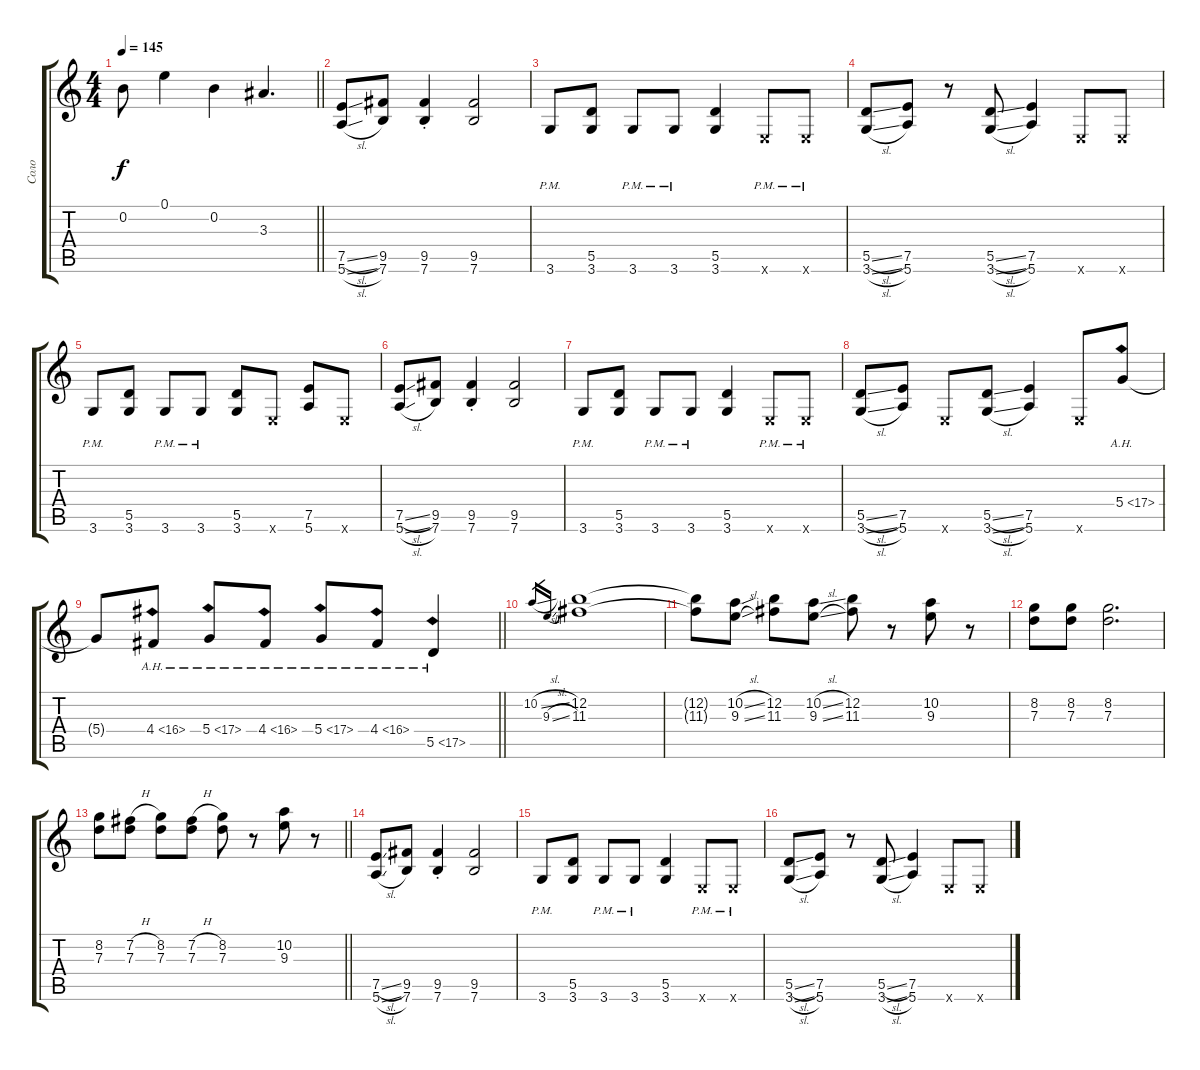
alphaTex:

\track ("Соло" "Соло") {instrument distortionguitar}
\staff {score tabs}
\tuning (E4 B3 G3 D3 A2 E2) {hide}
\ts (4 4)
\tempo 145
\clef g2
\barLineRight lightlight
\ks c
0.2{t}.8{dy f} 0.1.4 0.2.4 3.3.4{d} |
(7.5{sl} 5.6{sl}).8 (9.5 7.6).8 (9.5{st} 7.6{st}).4 (9.5 7.6).2 |
3.6{pm}.8 (5.5 3.6).8 3.6{pm}.8 3.6{pm}.8 (5.5 3.6).4 0.6{pm x}.8 0.6{pm x}.8 |
(5.5{sl} 3.6{sl}).8 (7.5 5.6).8 r.8 (5.5{sl} 3.6{sl}).8 (7.5 5.6).4 0.6{x}.8 0.6{x}.8 |
3.6{pm}.8 (5.5 3.6).8 3.6{pm}.8 3.6{pm}.8 (5.5 3.6).8 0.6{x}.8 (7.5 5.6).8 0.6{x}.8 |
(7.5{sl} 5.6{sl}).8 (9.5 7.6).8 (9.5{st} 7.6{st}).4 (9.5 7.6).2 |
3.6{pm}.8 (5.5 3.6).8 3.6{pm}.8 3.6{pm}.8 (5.5 3.6).4 0.6{pm x}.8 0.6{pm x}.8 |
(5.5{sl} 3.6{sl}).8 (7.5 5.6).8 0.6{x}.8 (5.5{sl} 3.6{sl}).8 (7.5 5.6).4 0.6{x}.8 5.4{ah 12}.8 |
\barLineRight lightlight
5.4{t}.8 4.4{ah 12}.8 5.4{ah 12}.8 4.4{ah 12}.8 5.4{ah 12}.8 4.4{ah 12}.8 5.5{ah 12}.4 |
10.2{sl}.16{gr} 9.3{sl}.16{gr} (12.2 11.3).1 |
(12.2{t} 11.3{t}).8 (10.2{sl} 9.3{sl}).8 (12.2 11.3).8 (10.2{sl} 9.3{sl}).8 (12.2 11.3).8 r.8 (10.2 9.3).8 r.8 |
(8.2 7.3).8 (8.2 7.3).8 (8.2 7.3).2{d} |
\barLineRight lightlight
(8.2 7.3).8 (7.2{h} 7.3).8 (8.2 7.3).8 (7.2{h} 7.3).8 (8.2 7.3).8 r.8 (10.2 9.3).8 r.8 |
(7.5{sl} 5.6{sl}).8 (9.5 7.6).8 (9.5{st} 7.6{st}).4 (9.5 7.6).2 |
3.6{pm}.8 (5.5 3.6).8 3.6{pm}.8 3.6{pm}.8 (5.5 3.6).4 0.6{pm x}.8 0.6{pm x}.8 |
(5.5{sl} 3.6{sl}).8 (7.5 5.6).8 r.8 (5.5{sl} 3.6{sl}).8 (7.5 5.6).4 0.6{x}.8 0.6{x}.8
